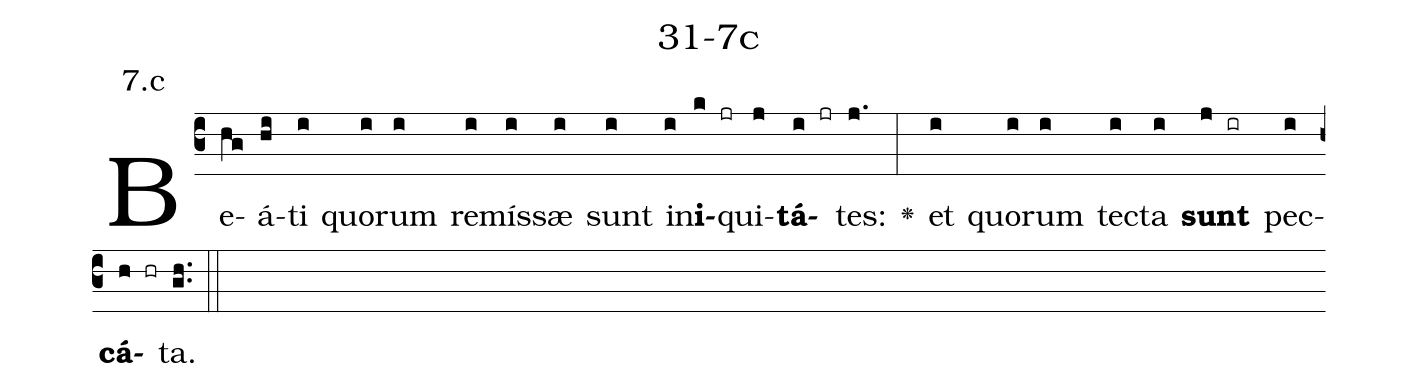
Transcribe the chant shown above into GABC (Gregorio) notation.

name: 31-7c;
annotation: 7.c;
%%
(c3)Be(hg)á(hi)ti(i) quo(i)rum(i) re(i)mís(i)sæ(i) sunt(i) in(i)<b>i</b>(k jr)qui(j)<b>tá</b>(i jr)tes:(j.) <v>\greheightstar</v>(:) et(i) quo(i)rum(i) tec(i)ta(i) <b>sunt</b>(j ir) pec(i)<b>cá</b>(h hr)ta.(gh..) (::)


%E(i) u(i) o(j) u(i) a(h) e.(gh..) (::)
